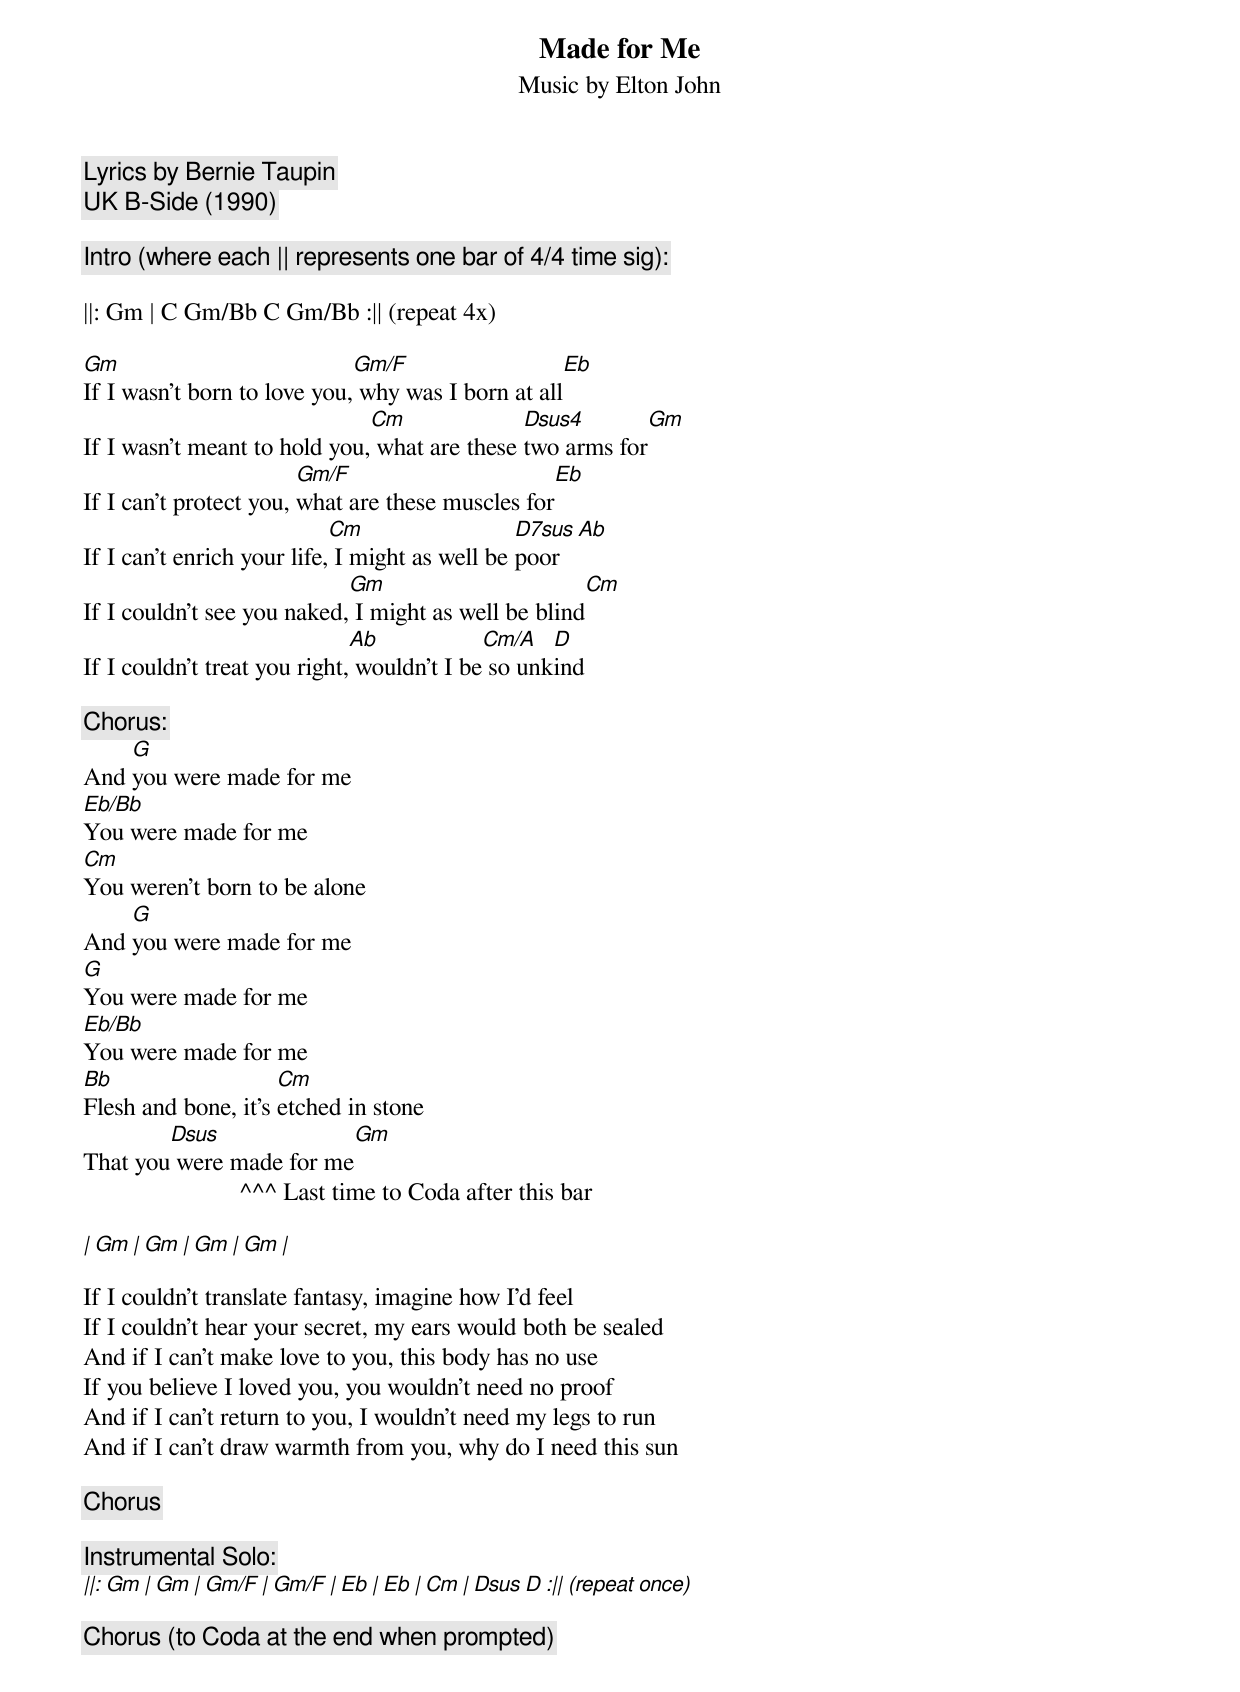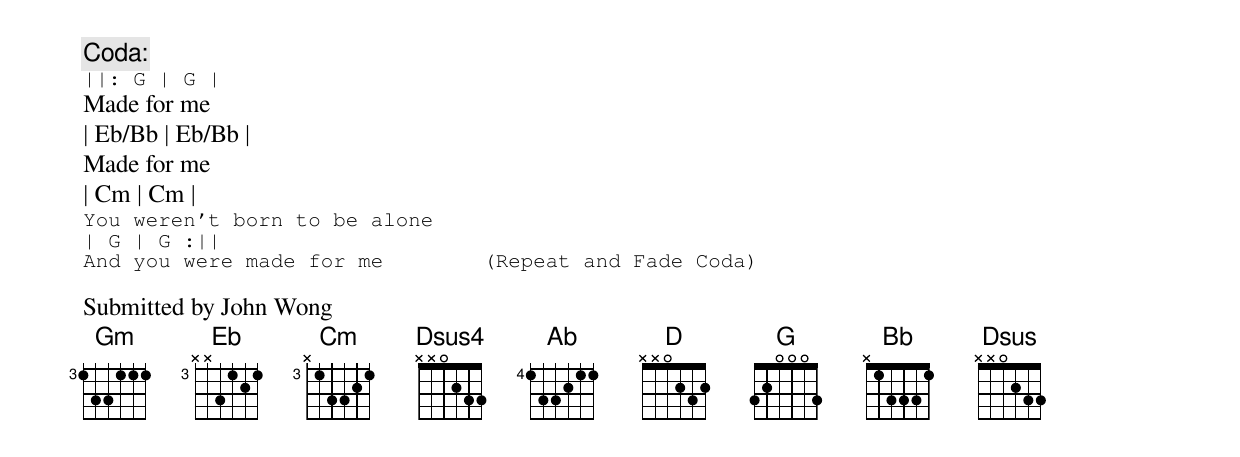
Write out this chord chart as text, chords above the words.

Made for Me
Music by Elton John
Lyrics by Bernie Taupin
UK B-Side (1990)

[Intro (where each || represents one bar of 4/4 time sig)]:

||: Gm | C Gm/Bb C Gm/Bb :|| (repeat 4x)

Gm			     Gm/F			Eb
If I wasn't born to love you, why was I born at all
			      Cm	      Dsus4		Gm
If I wasn't meant to hold you, what are these two arms for
			Gm/F				Eb
If I can't protect you, what are these muscles for
			    Cm			D7sus	Ab
If I can't enrich your life, I might as well be poor
			    Gm				Cm
If I couldn't see you naked, I might as well be blind
			      Ab	    Cm/A   D
If I couldn't treat you right, wouldn't I be so unkind

[Chorus]:
    G
And you were made for me
Eb/Bb
You were made for me
Cm
You weren't born to be alone
    G
And you were made for me
G
You were made for me
Eb/Bb
You were made for me
Bb                   Cm
Flesh and bone, it's etched in stone
        Dsus		    Gm
That you were made for me
			 ^^^ Last time to Coda after this bar

| Gm | Gm | Gm | Gm |

If I couldn't translate fantasy, imagine how I'd feel
If I couldn't hear your secret, my ears would both be sealed
And if I can't make love to you, this body has no use
If you believe I loved you, you wouldn't need no proof
And if I can't return to you, I wouldn't need my legs to run
And if I can't draw warmth from you, why do I need this sun

[Chorus]

[Instrumental Solo]:
||: Gm | Gm | Gm/F | Gm/F | Eb | Eb | Cm | Dsus D :|| (repeat once)

[Chorus] (to Coda at the end when prompted)

[Coda]:
||: G | G |
Made for me
| Eb/Bb | Eb/Bb |
Made for me
| Cm | Cm |
You weren't born to be alone
| G | G :||
And you were made for me	(Repeat and Fade Coda)

Submitted by John Wong
